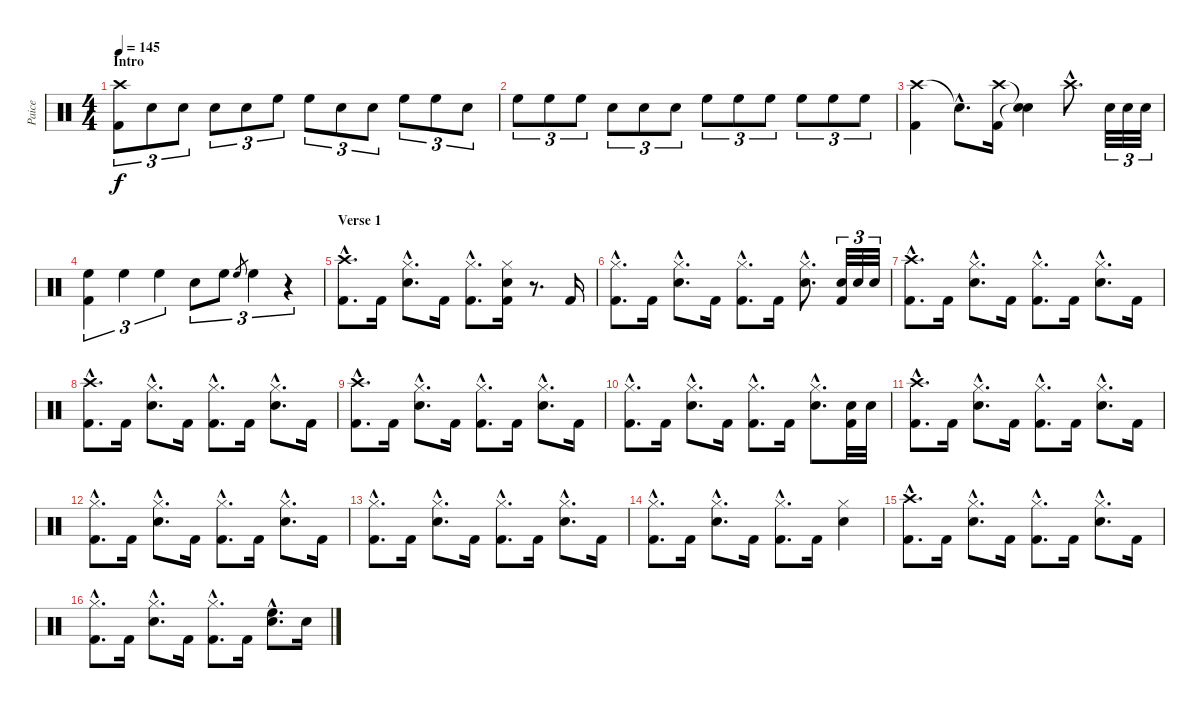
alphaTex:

\track ("Paice" "Paice") {instrument percussion}
\staff {score}
\articulation defaults
\ts (4 4)
\section ("" "Intro")
\tempo 145
\clef neutral
\ks c
("Crash high (hit)" "Kick (hit) 2").8{tu (3 2) dy f} "Snare (hit) 2".8{tu (3 2)} "Snare (hit) 2".8{tu (3 2)} "Snare (hit) 2".8{tu (3 2)} "Snare (hit) 2".8{tu (3 2)} "High Floor Tom (hit)".8{tu (3 2)} "High Floor Tom (hit)".8{tu (3 2)} "Snare (hit) 2".8{tu (3 2)} "Snare (hit) 2".8{tu (3 2)} "High Floor Tom (hit)".8{tu (3 2)} "High Floor Tom (hit)".8{tu (3 2)} "Snare (hit) 2".8{tu (3 2)} |
"High Floor Tom (hit)".8{tu (3 2)} "High Floor Tom (hit)".8{tu (3 2)} "High Floor Tom (hit)".8{tu (3 2)} "Snare (hit) 2".8{tu (3 2)} "Snare (hit) 2".8{tu (3 2)} "Snare (hit) 2".8{tu (3 2)} "High Floor Tom (hit)".8{tu (3 2)} "High Floor Tom (hit)".8{tu (3 2)} "High Floor Tom (hit)".8{tu (3 2)} "High Floor Tom (hit)".8{tu (3 2)} "High Floor Tom (hit)".8{tu (3 2)} "High Floor Tom (hit)".8{tu (3 2)} |
("Crash high (hit)" "Kick (hit) 2").4 "Snare (hit)"{hac t}.8{d} ("Crash high (hit)" "Kick (hit) 2").16 ("Snare (hit)"{t} "Snare (hit)"{t}).4 "Crash high (hit)"{hac}.8{d} "Snare (hit) 2".32{tu (3 2)} "Snare (hit) 2".32{tu (3 2)} "Snare (hit) 2".32{tu (3 2)} |
("High Floor Tom (hit)" "Kick (hit) 2").4{tu (3 2)} "High Floor Tom (hit)".4{tu (3 2)} "High Floor Tom (hit)".4{tu (3 2)} "Snare (hit) 2".8{tu (3 2)} "High Floor Tom (hit)".8{tu (3 2)} "High Floor Tom (hit)".8{gr} "High Floor Tom (hit)".4{tu (3 2)} r.4{tu (3 2)} |
\section ("" "Verse 1")
("Crash high (hit)"{hac} "Kick (hit) 2"{hac}).8{d} "Kick (hit) 2".16 ("Hi-Hat (closed)"{hac} "Snare (hit) 2"{hac}).8{d} "Kick (hit) 2".16 ("Hi-Hat (closed)"{hac} "Kick (hit) 2"{hac}).8{d} ("Hi-Hat (closed)" "Snare (hit) 2" "Kick (hit) 2").16 r.8{d} "Kick (hit) 2".16 |
("Hi-Hat (closed)"{hac} "Kick (hit) 2"{hac}).8{d} "Kick (hit) 2".16 ("Hi-Hat (closed)"{hac} "Snare (hit) 2"{hac}).8{d} "Kick (hit) 2".16 ("Hi-Hat (closed)"{hac} "Kick (hit) 2"{hac}).8{d} "Kick (hit) 2".16 ("Hi-Hat (closed)"{hac} "Snare (hit) 2"{hac}).8{d} ("Snare (hit) 2" "Kick (hit) 2").32{tu (3 2)} "Snare (hit) 2".32{tu (3 2)} "Snare (hit) 2".32{tu (3 2)} |
("Crash high (hit)"{hac} "Kick (hit) 2"{hac}).8{d} "Kick (hit) 2".16 ("Hi-Hat (closed)"{hac} "Snare (hit) 2"{hac}).8{d} "Kick (hit) 2".16 ("Hi-Hat (closed)"{hac} "Kick (hit) 2"{hac}).8{d} "Kick (hit) 2".16 ("Hi-Hat (closed)"{hac} "Snare (hit) 2"{hac}).8{d} "Kick (hit) 2".16 |
("Crash high (hit)"{hac} "Kick (hit) 2"{hac}).8{d} "Kick (hit) 2".16 ("Hi-Hat (closed)"{hac} "Snare (hit) 2"{hac}).8{d} "Kick (hit) 2".16 ("Hi-Hat (closed)"{hac} "Kick (hit) 2"{hac}).8{d} "Kick (hit) 2".16 ("Hi-Hat (closed)"{hac} "Snare (hit) 2"{hac}).8{d} "Kick (hit) 2".16 |
("Crash high (hit)"{hac} "Kick (hit) 2"{hac}).8{d} "Kick (hit) 2".16 ("Hi-Hat (closed)"{hac} "Snare (hit) 2"{hac}).8{d} "Kick (hit) 2".16 ("Hi-Hat (closed)"{hac} "Kick (hit) 2"{hac}).8{d} "Kick (hit) 2".16 ("Hi-Hat (closed)"{hac} "Snare (hit) 2"{hac}).8{d} "Kick (hit) 2".16 |
("Hi-Hat (closed)"{hac} "Kick (hit) 2"{hac}).8{d} "Kick (hit) 2".16 ("Hi-Hat (closed)"{hac} "Snare (hit) 2"{hac}).8{d} "Kick (hit) 2".16 ("Hi-Hat (closed)"{hac} "Kick (hit) 2"{hac}).8{d} "Kick (hit) 2".16 ("Hi-Hat (closed)"{hac} "Snare (hit) 2"{hac}).8{d} ("Snare (hit) 2" "Kick (hit) 2").32 "Snare (hit) 2".32 |
("Crash high (hit)"{hac} "Kick (hit) 2"{hac}).8{d} "Kick (hit) 2".16 ("Hi-Hat (closed)"{hac} "Snare (hit) 2"{hac}).8{d} "Kick (hit) 2".16 ("Hi-Hat (closed)"{hac} "Kick (hit) 2"{hac}).8{d} "Kick (hit) 2".16 ("Hi-Hat (closed)"{hac} "Snare (hit) 2"{hac}).8{d} "Kick (hit) 2".16 |
("Hi-Hat (closed)"{hac} "Kick (hit) 2"{hac}).8{d} "Kick (hit) 2".16 ("Hi-Hat (closed)"{hac} "Snare (hit) 2"{hac}).8{d} "Kick (hit) 2".16 ("Hi-Hat (closed)"{hac} "Kick (hit) 2"{hac}).8{d} "Kick (hit) 2".16 ("Hi-Hat (closed)"{hac} "Snare (hit) 2"{hac}).8{d} "Kick (hit) 2".16 |
("Hi-Hat (closed)"{hac} "Kick (hit) 2"{hac}).8{d} "Kick (hit) 2".16 ("Hi-Hat (closed)"{hac} "Snare (hit) 2"{hac}).8{d} "Kick (hit) 2".16 ("Hi-Hat (closed)"{hac} "Kick (hit) 2"{hac}).8{d} "Kick (hit) 2".16 ("Hi-Hat (closed)"{hac} "Snare (hit) 2"{hac}).8{d} "Kick (hit) 2".16 |
("Hi-Hat (closed)"{hac} "Kick (hit) 2"{hac}).8{d} "Kick (hit) 2".16 ("Hi-Hat (closed)"{hac} "Snare (hit) 2"{hac}).8{d} "Kick (hit) 2".16 ("Hi-Hat (closed)"{hac} "Kick (hit) 2"{hac}).8{d} "Kick (hit) 2".16 ("Hi-Hat (closed)" "Snare (hit) 2").4 |
("Crash high (hit)"{hac} "Kick (hit) 2"{hac}).8{d} "Kick (hit) 2".16 ("Hi-Hat (closed)"{hac} "Snare (hit) 2"{hac}).8{d} "Kick (hit) 2".16 ("Hi-Hat (closed)"{hac} "Kick (hit) 2"{hac}).8{d} "Kick (hit) 2".16 ("Hi-Hat (closed)"{hac} "Snare (hit) 2"{hac}).8{d} "Kick (hit) 2".16 |
("Hi-Hat (closed)"{hac} "Kick (hit) 2"{hac}).8{d} "Kick (hit) 2".16 ("Hi-Hat (closed)"{hac} "Snare (hit) 2"{hac}).8{d} "Kick (hit) 2".16 ("Hi-Hat (closed)"{hac} "Kick (hit) 2"{hac}).8{d} "Kick (hit) 2".16 ("High Floor Tom (hit)"{hac} "Snare (hit) 2"{hac}).8{d} "Snare (hit) 2".16
